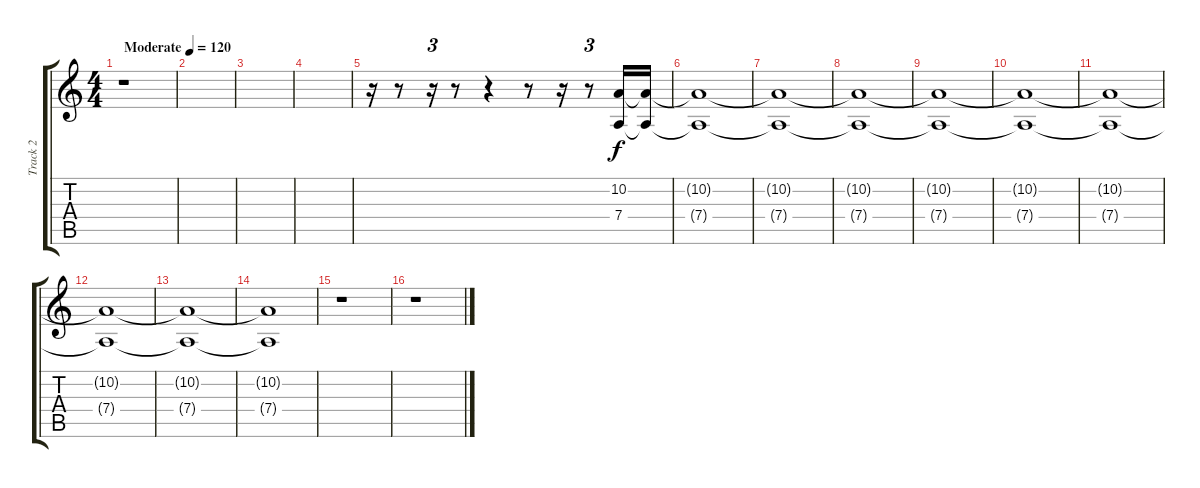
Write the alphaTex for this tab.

\track ("Track 2" "Track 2") {instrument lead2sawtooth}
\staff {score tabs}
\tuning (E4 B3 G3 D3 A2 E2) {hide}
\ts (4 4)
\tempo (120 "Moderate")
\clef g2
\ks c
r.1{dy f instrument lead2sawtooth} |
|
|
|
r.16 r.8 r.16{tu (3 2)} r.8 r.4 r.8 r.16 r.8{tu (3 2)} (10.2 7.4).16 (10.2{t} 7.4{t}).16 |
(10.2{t} 7.4{t}).1 |
(10.2{t} 7.4{t}).1 |
(10.2{t} 7.4{t}).1 |
(10.2{t} 7.4{t}).1 |
(10.2{t} 7.4{t}).1 |
(10.2{t} 7.4{t}).1 |
(10.2{t} 7.4{t}).1 |
(10.2{t} 7.4{t}).1 |
(10.2{t} 7.4{t}).1 |
r.1 |
r.1
